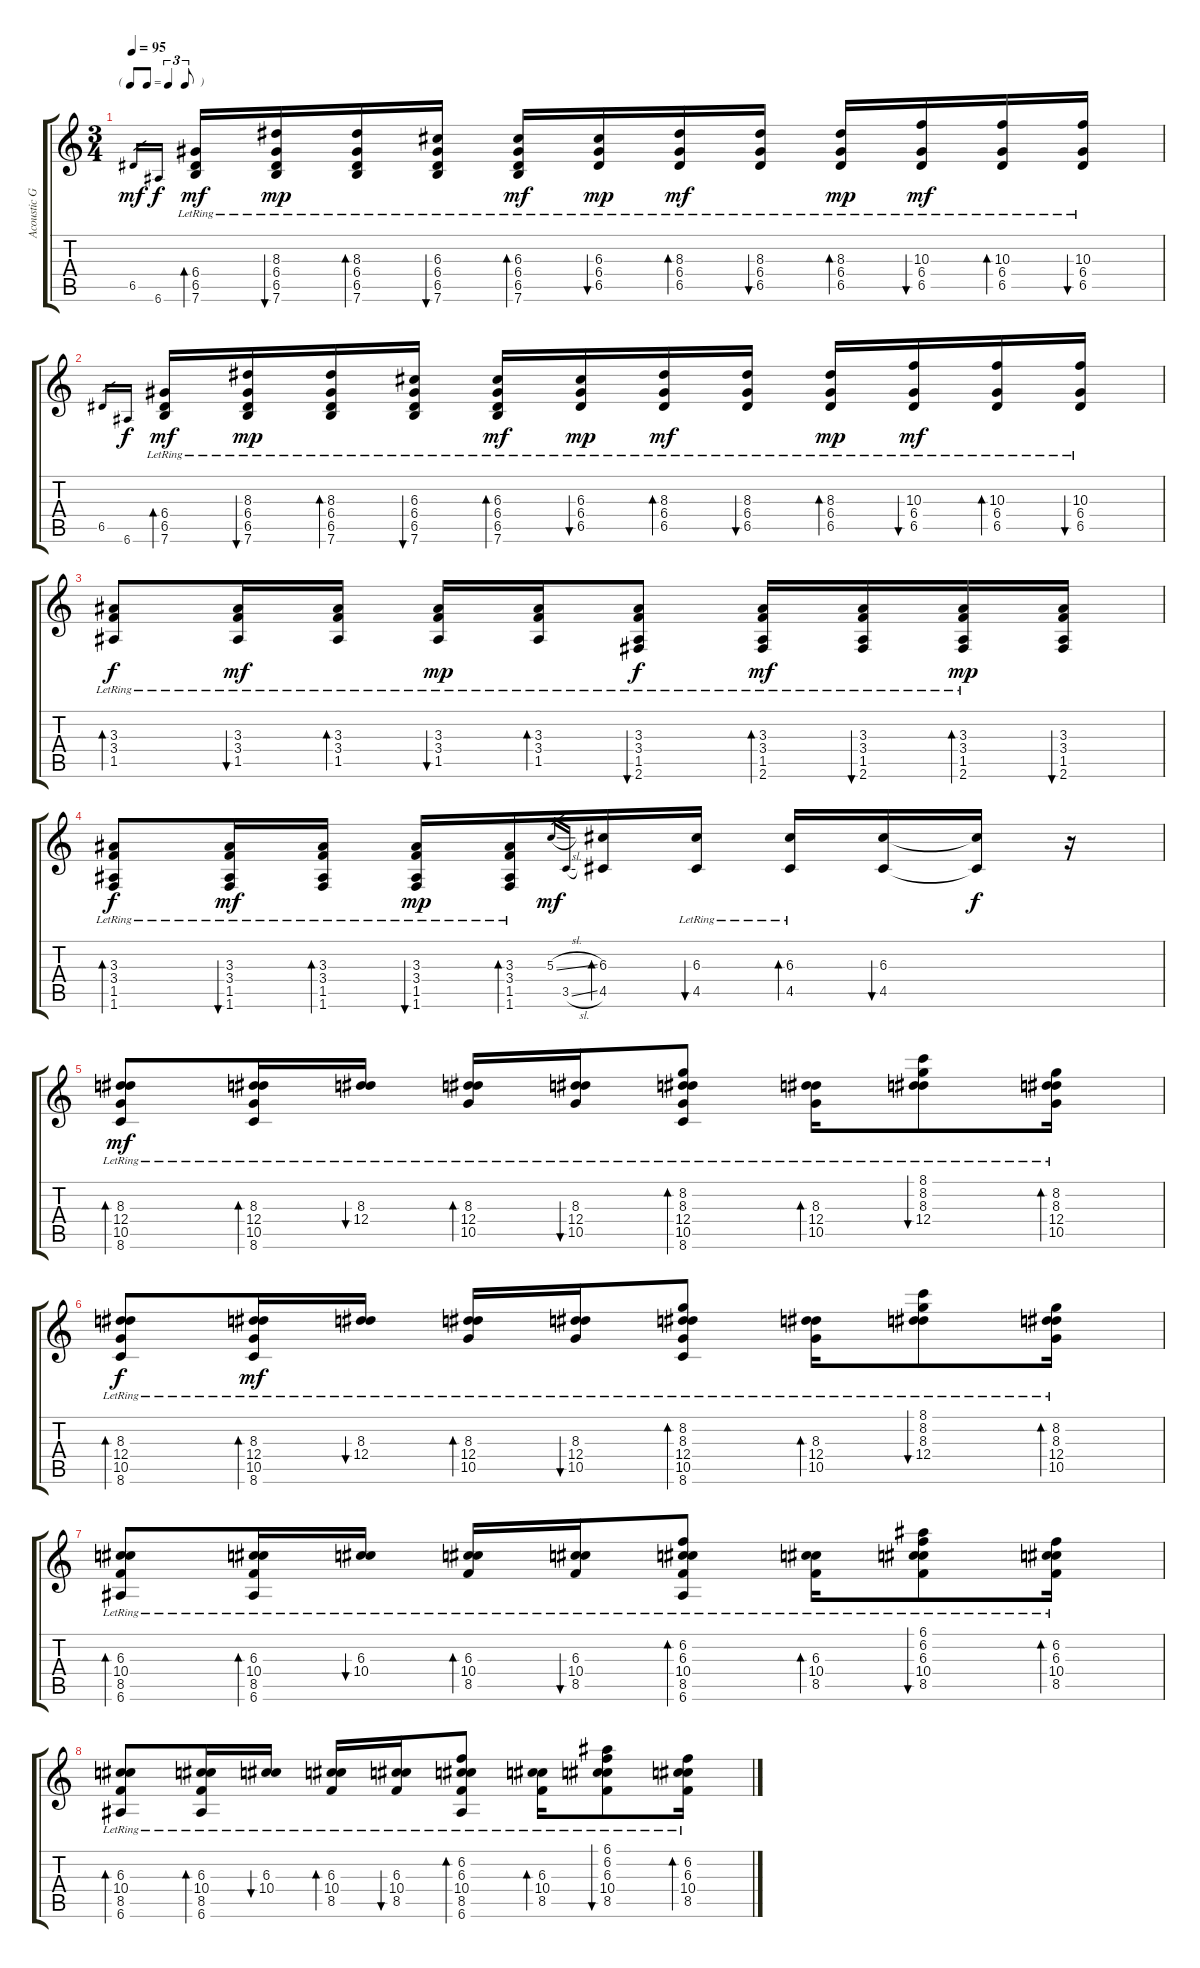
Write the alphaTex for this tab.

\track ("Acoustic Guitar" "Acoustic G") {instrument acousticguitarsteel}
\staff {score tabs}
\tuning (E4 B3 G3 D3 A2 E2) {hide}
\ts (3 4)
\tf triplet8th
\tempo 95
\clef g2
\ks c
6.5.16{gr dy mf} 6.6.16{gr dy f} (6.4{lr} 6.5{lr} 7.6{lr}).16{bd 30 dy mf} (8.3 6.4{lr} 6.5 7.6{lr}).16{bu 30 dy mp} (8.3{lr} 6.4{lr} 6.5{lr} 7.6{lr}).16{bd 30} (6.3{lr} 6.4{lr} 6.5{lr} 7.6{lr}).16{bu 30} (6.3{lr} 6.4{lr} 6.5{lr} 7.6{lr}).16{bd 30 dy mf} (6.3{lr} 6.4{lr} 6.5{lr}).16{bu 30 dy mp} (8.3{lr} 6.4{lr} 6.5{lr}).16{bd 30 dy mf} (8.3{lr} 6.4{lr} 6.5{lr}).16{bu 30} (8.3{lr} 6.4{lr} 6.5{lr}).16{bd 30 dy mp} (10.3{lr} 6.4{lr} 6.5{lr}).16{bu 30 dy mf} (10.3{lr} 6.4{lr} 6.5{lr}).16{bd 30} (10.3{lr} 6.4{lr} 6.5{lr}).16{bu 30} |
6.5.16{gr} 6.6.16{gr dy f} (6.4{lr} 6.5{lr} 7.6{lr}).16{bd 30 dy mf} (8.3 6.4{lr} 6.5 7.6{lr}).16{bu 30 dy mp} (8.3{lr} 6.4{lr} 6.5{lr} 7.6{lr}).16{bd 30} (6.3{lr} 6.4{lr} 6.5{lr} 7.6{lr}).16{bu 30} (6.3{lr} 6.4{lr} 6.5{lr} 7.6{lr}).16{bd 30 dy mf} (6.3{lr} 6.4{lr} 6.5{lr}).16{bu 30 dy mp} (8.3{lr} 6.4{lr} 6.5{lr}).16{bd 30 dy mf} (8.3{lr} 6.4{lr} 6.5{lr}).16{bu 30} (8.3{lr} 6.4{lr} 6.5{lr}).16{bd 30 dy mp} (10.3{lr} 6.4{lr} 6.5{lr}).16{bu 30 dy mf} (10.3{lr} 6.4{lr} 6.5{lr}).16{bd 30} (10.3{lr} 6.4{lr} 6.5{lr}).16{bu 30} |
(3.3{lr} 3.4{lr} 1.5{lr}).8{bd 60 dy f} (3.3{lr} 3.4{lr} 1.5{lr}).16{bu 60 dy mf} (3.3{lr} 3.4{lr} 1.5{lr}).16{bd 60} (3.3{lr} 3.4{lr} 1.5{lr}).16{bu 60 dy mp} (3.3{lr} 3.4{lr} 1.5{lr}).16{bd 60} (3.3{lr} 3.4{lr} 1.5{lr} 2.6{lr}).8{bu 60 dy f} (3.3{lr} 3.4{lr} 1.5{lr} 2.6{lr}).16{bd 60 dy mf} (3.3{lr} 3.4{lr} 1.5{lr} 2.6{lr}).16{bu 60} (3.3{lr} 3.4{lr} 1.5{lr} 2.6{lr}).16{bd 60 dy mp} (3.3 3.4 1.5 2.6).16{bu 60} |
(3.3{lr} 3.4{lr} 1.5{lr} 1.6{lr}).8{bd 60 dy f} (3.3{lr} 3.4{lr} 1.5{lr} 1.6{lr}).16{bu 60 dy mf} (3.3{lr} 3.4{lr} 1.5{lr} 1.6{lr}).16{bd 60} (3.3{lr} 3.4{lr} 1.5{lr} 1.6{lr}).16{bu 60 dy mp} (3.3{lr} 3.4{lr} 1.5{lr} 1.6{lr}).16{bd 60} 5.3{sl}.16{gr dy mf} 3.5{sl}.16{gr} (6.3 4.5).16{bd 60} (6.3{lr} 4.5{lr}).16{bu 60} (6.3{lr} 4.5{lr}).16{bd 60} (6.3 4.5).16{bu 60} (6.3{t} 4.5{t}).16{dy f} r.16 |
(8.3{lr} 12.4{lr} 10.5{lr} 8.6{lr}).8{bd 60 dy mf} (8.3{lr} 12.4{lr} 10.5{lr} 8.6).16{bd 60} (8.3{lr} 12.4{lr}).16{bu 60} (8.3{lr} 12.4{lr} 10.5{lr}).16{bd 60} (8.3{lr} 12.4{lr} 10.5{lr}).16{bu 60} (8.2 8.3{lr} 12.4 10.5{lr} 8.6{lr}).8{bd 60} (8.3{lr} 12.4{lr} 10.5{lr}).16{bd 60} (8.1{lr} 8.2{lr} 8.3{lr} 12.4{lr}).8{bu 60} (8.2{lr} 8.3{lr} 12.4{lr} 10.5{lr}).16{bd 60} |
(8.3{lr} 12.4{lr} 10.5{lr} 8.6{lr}).8{bd 60 dy f} (8.3{lr} 12.4{lr} 10.5{lr} 8.6).16{bd 60 dy mf} (8.3{lr} 12.4{lr}).16{bu 60} (8.3{lr} 12.4{lr} 10.5{lr}).16{bd 60} (8.3{lr} 12.4{lr} 10.5{lr}).16{bu 60} (8.2 8.3{lr} 12.4 10.5{lr} 8.6{lr}).8{bd 60} (8.3{lr} 12.4{lr} 10.5{lr}).16{bd 60} (8.1{lr} 8.2{lr} 8.3{lr} 12.4{lr}).8{bu 60} (8.2{lr} 8.3{lr} 12.4{lr} 10.5{lr}).16{bd 60} |
(6.3{lr} 10.4{lr} 8.5{lr} 6.6{lr}).8{bd 60} (6.3{lr} 10.4{lr} 8.5{lr} 6.6).16{bd 60} (6.3{lr} 10.4{lr}).16{bu 60} (6.3{lr} 10.4{lr} 8.5{lr}).16{bd 60} (6.3{lr} 10.4{lr} 8.5{lr}).16{bu 60} (6.2 6.3{lr} 10.4 8.5{lr} 6.6{lr}).8{bd 60} (6.3{lr} 10.4{lr} 8.5{lr}).16{bd 60} (6.1{lr} 6.2{lr} 6.3{lr} 10.4{lr} 8.5).8{bu 60} (6.2{lr} 6.3{lr} 10.4{lr} 8.5{lr}).16{bd 60} |
(6.3{lr} 10.4{lr} 8.5{lr} 6.6{lr}).8{bd 60} (6.3{lr} 10.4{lr} 8.5{lr} 6.6).16{bd 60} (6.3{lr} 10.4{lr}).16{bu 60} (6.3{lr} 10.4{lr} 8.5{lr}).16{bd 60} (6.3{lr} 10.4{lr} 8.5{lr}).16{bu 60} (6.2 6.3{lr} 10.4 8.5{lr} 6.6{lr}).8{bd 60} (6.3{lr} 10.4{lr} 8.5{lr}).16{bd 60} (6.1{lr} 6.2{lr} 6.3{lr} 10.4{lr} 8.5).8{bu 60} (6.2{lr} 6.3{lr} 10.4{lr} 8.5{lr}).16{bd 60}
